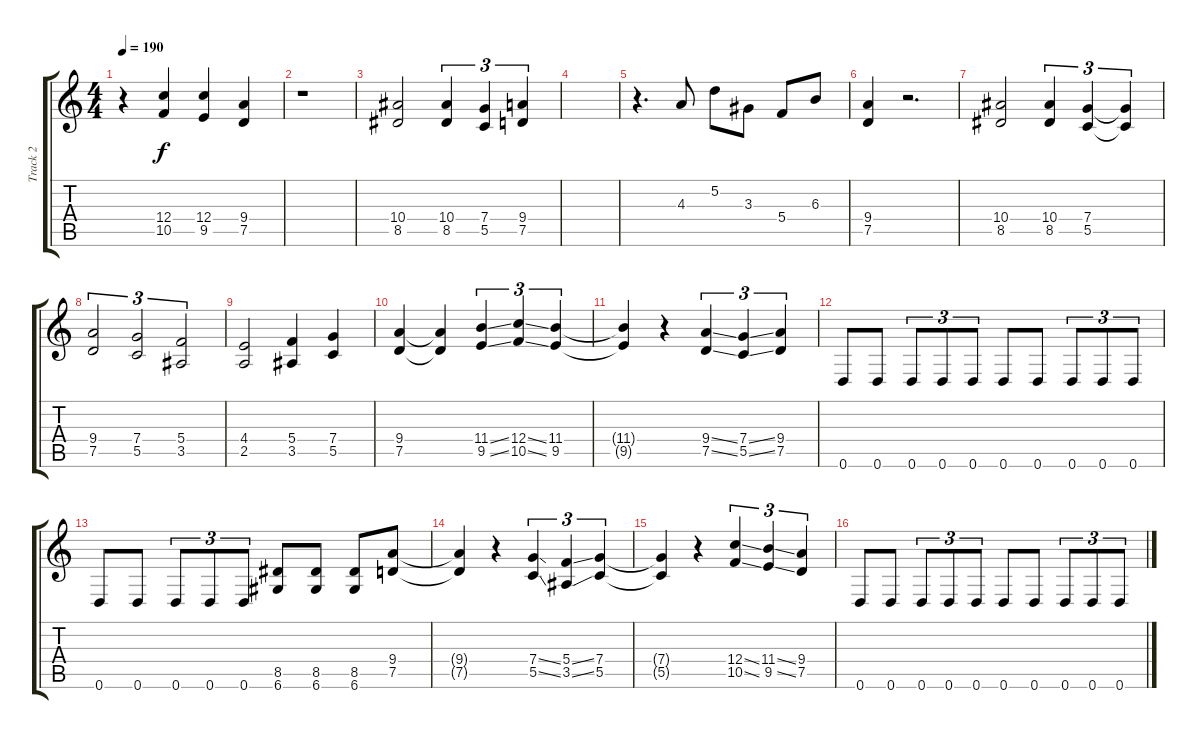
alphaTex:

\track ("Track 2" "Track 2") {instrument distortionguitar}
\staff {score tabs}
\tuning (D4 A3 F3 C3 G2 D2) {hide}
\ts (4 4)
\tempo 190
\clef g2
\ks c
r.4{dy f} (12.4 10.5).4 (12.4 9.5).4 (9.4 7.5).4 |
r.1 |
(10.4 8.5).2 (10.4 8.5).4{tu (3 2)} (7.4 5.5).4{tu (3 2)} (9.4 7.5).4{tu (3 2)} |
|
r.4{d} 4.3.8 5.2.8 3.3.8 5.4.8 6.3.8 |
(9.4 7.5).4 r.2{d} |
(10.4 8.5).2 (10.4 8.5).4{tu (3 2)} (7.4 5.5).4{tu (3 2)} (7.4{t} 5.5{t}).4{tu (3 2)} |
(9.4 7.5).2{tu (3 2)} (7.4 5.5).2{tu (3 2)} (5.4 3.5).2{tu (3 2)} |
(4.4 2.5).2 (5.4 3.5).4 (7.4 5.5).4 |
(9.4 7.5).4 (9.4{t} 7.5{t}).4 (11.4{ss} 9.5{ss}).4{tu (3 2)} (12.4{ss} 10.5{ss}).4{tu (3 2)} (11.4 9.5).4{tu (3 2)} |
(11.4{t} 9.5{t}).4 r.4 (9.4{ss} 7.5{ss}).4{tu (3 2)} (7.4{ss} 5.5{ss}).4{tu (3 2)} (9.4 7.5).4{tu (3 2)} |
0.6.8 0.6.8 0.6.8{tu (3 2)} 0.6.8{tu (3 2)} 0.6.8{tu (3 2)} 0.6.8 0.6.8 0.6.8{tu (3 2)} 0.6.8{tu (3 2)} 0.6.8{tu (3 2)} |
0.6.8 0.6.8 0.6.8{tu (3 2)} 0.6.8{tu (3 2)} 0.6.8{tu (3 2)} (8.5 6.6).8 (8.5 6.6).8 (8.5 6.6).8 (9.4 7.5).8 |
(9.4{t} 7.5{t}).4 r.4 (7.4{ss} 5.5{ss}).4{tu (3 2)} (5.4{ss} 3.5{ss}).4{tu (3 2)} (7.4 5.5).4{tu (3 2)} |
(7.4{t} 5.5{t}).4 r.4 (12.4{ss} 10.5{ss}).4{tu (3 2)} (11.4{ss} 9.5{ss}).4{tu (3 2)} (9.4 7.5).4{tu (3 2)} |
0.6.8 0.6.8 0.6.8{tu (3 2)} 0.6.8{tu (3 2)} 0.6.8{tu (3 2)} 0.6.8 0.6.8 0.6.8{tu (3 2)} 0.6.8{tu (3 2)} 0.6.8{tu (3 2)}
